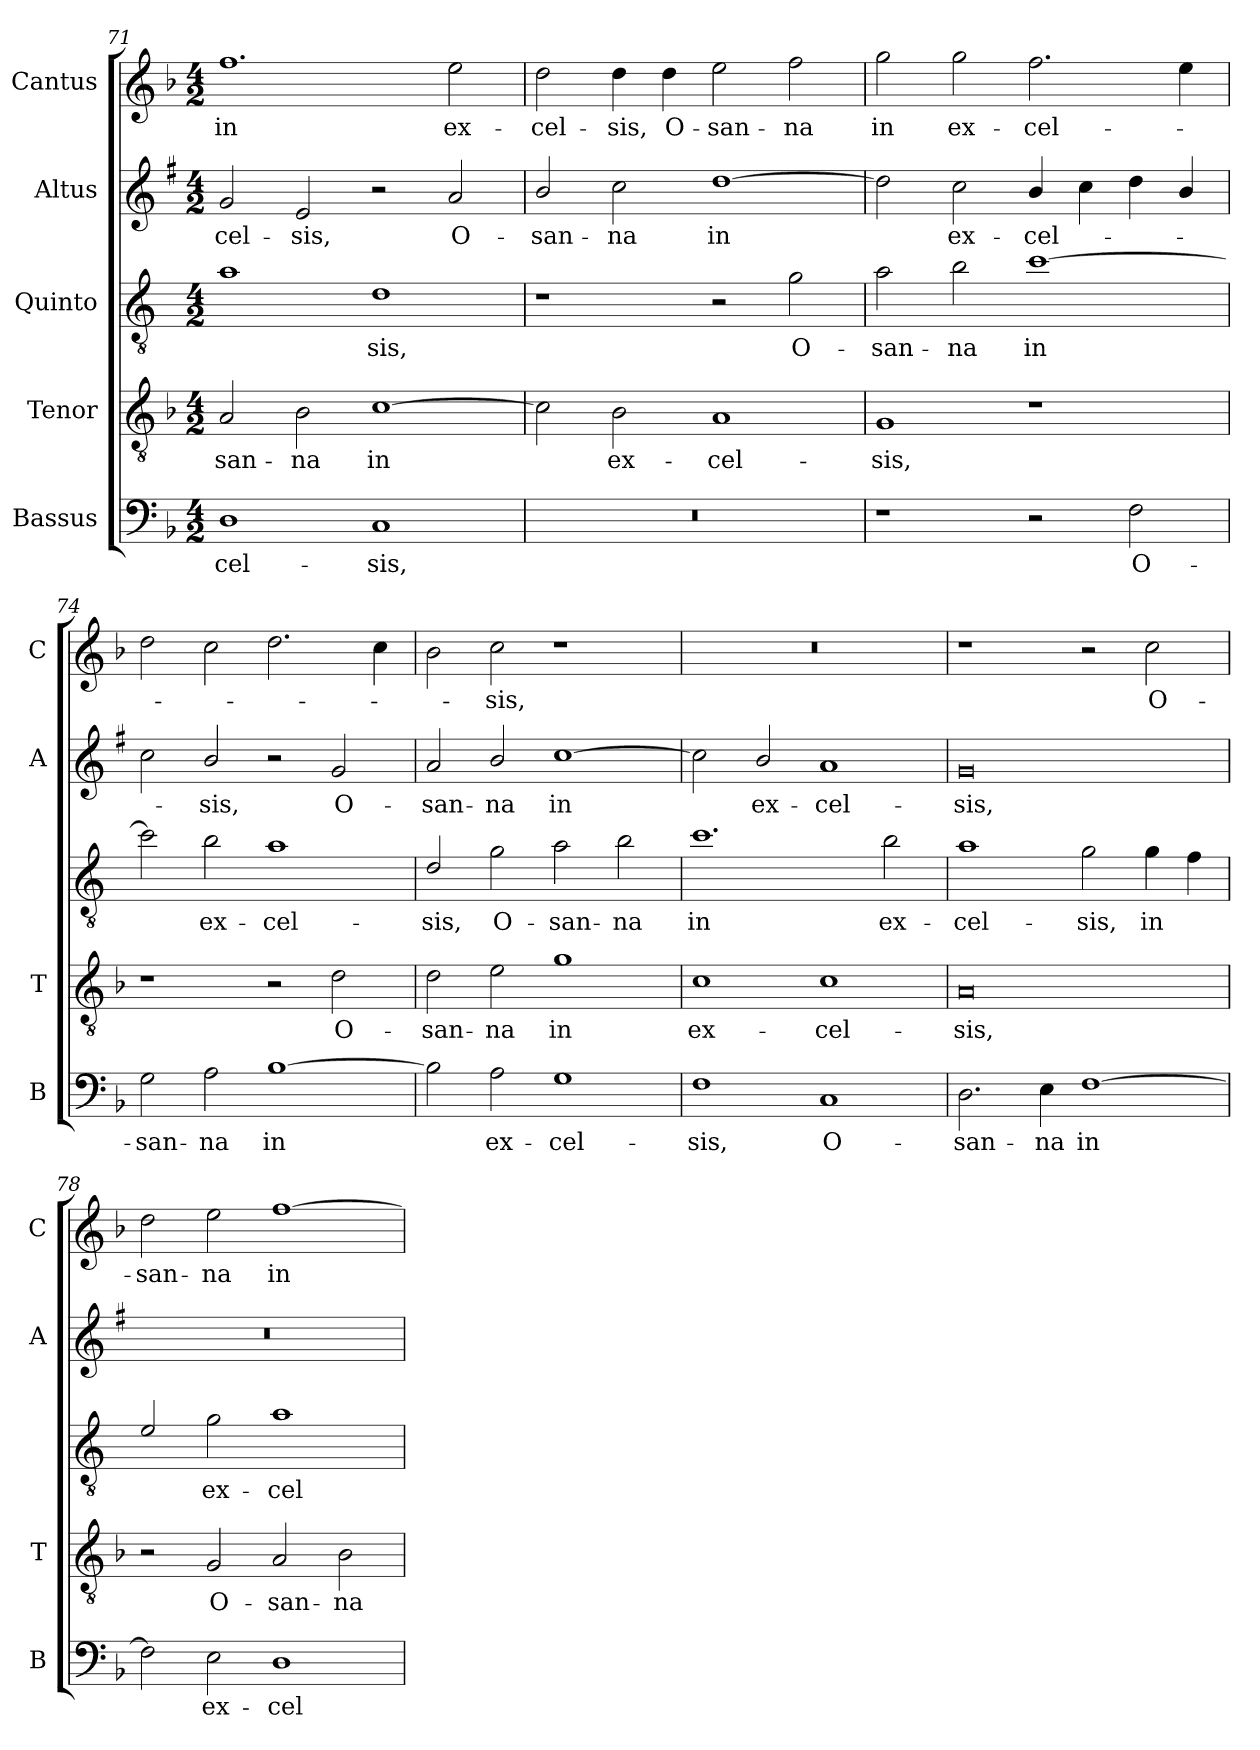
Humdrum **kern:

**kern	**text	**kern	**text	**kern	**text	**kern	**text	**kern	**text
*part5	*part5	*part4	*part4	*part3	*part3	*part2	*part2	*part1	*part1
*staff5	*staff5	*staff4	*staff4	*staff3	*staff3	*staff2	*staff2	*staff1	*staff1
*I"Bassus	*	*I"Tenor	*	*I"Quinto	*	*I"Altus	*	*I"Cantus	*
*I'B	*	*I'T	*	*	*	*I'A	*	*I'C	*
*clefF4	*	*clefGv2	*	*clefGv2	*	*clefG2	*	*clefG2	*
*	*	*	*	*ITrd4c7	*	*ITrd1c2	*	*	*
*k[b-]	*	*k[b-]	*	*k[b-]	*	*k[b-]	*	*k[b-]	*
*F:	*	*F:	*	*F:	*	*F:	*	*F:	*
*M4/2	*	*M4/2	*	*M4/2	*	*M4/2	*	*M4/2	*
=71	=71	=71	=71	=71	=71	=71	=71	=71	=71
!	!LO:LY:b	!	!LO:LY:b	!	!	!	!LO:LY:b	!	!LO:LY:b
1D	-cel-	2A/	-san-	1d	.	2f/	-cel-	1.ff	in
!	!	!	!LO:LY:b	!	!	!	!LO:LY:b	!	!
.	.	2B-\	-na	.	.	2d/	-sis,	.	.
!	!LO:LY:b	!	!LO:LY:b	!	!LO:LY:b	!	!	!	!
1C	-sis,	[1c	in	1G	-sis,	2r	.	.	.
!	!	!	!	!	!	!	!LO:LY:b	!	!LO:LY:b
.	.	.	.	.	.	2g/	O-	2ee\	ex-
!!LO:PB:g=z
=72	=72	=72	=72	=72	=72	=72	=72	=72	=72
!	!	!	!	!	!	!	!LO:LY:b	!	!LO:LY:b
0r	.	2c\]	.	1r	.	2a/	-san-	2dd\	-cel-
!	!	!	!LO:LY:b	!	!	!	!LO:LY:b	!	!LO:LY:b
.	.	2B-\	ex-	.	.	2b-\	-na	4dd\	-sis,
!	!	!	!	!	!	!	!	!	!LO:LY:b
.	.	.	.	.	.	.	.	4dd\	O-
!	!	!	!LO:LY:b	!	!	!	!LO:LY:b	!	!LO:LY:b
.	.	1A	-cel-	2r	.	[1cc	in	2ee\	-san-
!	!	!	!	!	!LO:LY:b	!	!	!	!LO:LY:b
.	.	.	.	2c\	O-	.	.	2ff\	-na
=73	=73	=73	=73	=73	=73	=73	=73	=73	=73
!	!	!	!LO:LY:b	!	!LO:LY:b	!	!	!	!LO:LY:b
1r	.	1G	-sis,	2d\	-san-	2cc\]	.	2gg\	in
!	!	!	!	!	!LO:LY:b	!	!LO:LY:b	!	!LO:LY:b
.	.	.	.	2e\	-na	2b-\	ex-	2gg\	ex-
!	!	!	!	!	!LO:LY:b	!	!LO:LY:b	!	!LO:LY:b
2r	.	1r	.	[1f	in	4a/	-cel-	2.ff\	-cel-
.	.	.	.	.	.	4b-\	.	.	.
!	!LO:LY:b	!	!	!	!	!	!	!	!
2F\	O-	.	.	.	.	4cc\	.	.	.
.	.	.	.	.	.	4a/	.	4ee\	.
=74	=74	=74	=74	=74	=74	=74	=74	=74	=74
!	!LO:LY:b	!	!	!	!	!	!	!	!
2G\	-san-	1r	.	2f\]	.	2b-\	.	2dd\	.
!	!LO:LY:b	!	!	!	!LO:LY:b	!	!LO:LY:b	!	!
2A\	-na	.	.	2e\	ex-	2a/	-sis,	2cc\	.
!	!LO:LY:b	!	!	!	!LO:LY:b	!	!	!	!
[1B-	in	2r	.	1d	-cel-	2r	.	2.dd\	.
!	!	!	!LO:LY:b	!	!	!	!LO:LY:b	!	!
.	.	2d\	O-	.	.	2f/	O-	.	.
.	.	.	.	.	.	.	.	4cc\	.
=75	=75	=75	=75	=75	=75	=75	=75	=75	=75
!	!	!	!LO:LY:b	!	!LO:LY:b	!	!LO:LY:b	!	!
2B-\]	.	2d\	-san-	2G/	-sis,	2g/	-san-	2b-\	.
!	!LO:LY:b	!	!LO:LY:b	!	!LO:LY:b	!	!LO:LY:b	!	!LO:LY:b
2A\	ex-	2e\	-na	2c\	O-	2a/	-na	2cc\	-sis,
!	!LO:LY:b	!	!LO:LY:b	!	!LO:LY:b	!	!LO:LY:b	!	!
1G	-cel-	1g	in	2d\	-san-	[1b-	in	1r	.
!	!	!	!	!	!LO:LY:b	!	!	!	!
.	.	.	.	2e\	-na	.	.	.	.
=76	=76	=76	=76	=76	=76	=76	=76	=76	=76
!	!LO:LY:b	!	!LO:LY:b	!	!LO:LY:b	!	!	!	!
1F	-sis,	1c	ex-	1.f	in	2b-\]	.	0r	.
!	!	!	!	!	!	!	!LO:LY:b	!	!
.	.	.	.	.	.	2a/	ex-	.	.
!	!LO:LY:b	!	!LO:LY:b	!	!	!	!LO:LY:b	!	!
1C	O-	1c	-cel-	.	.	1g	-cel-	.	.
!	!	!	!	!	!LO:LY:b	!	!	!	!
.	.	.	.	2e\	ex-	.	.	.	.
=77	=77	=77	=77	=77	=77	=77	=77	=77	=77
!	!LO:LY:b	!	!LO:LY:b	!	!LO:LY:b	!	!LO:LY:b	!	!
2.D\	-san-	0A	-sis,	1d	-cel-	0f	-sis,	1r	.
!	!LO:LY:b	!	!	!	!	!	!	!	!
4E\	-na	.	.	.	.	.	.	.	.
!	!LO:LY:b	!	!	!	!LO:LY:b	!	!	!	!
[1F	in	.	.	2c\	-sis,	.	.	2r	.
!	!	!	!	!	!LO:LY:b	!	!	!	!LO:LY:b
.	.	.	.	4c\	in	.	.	2cc\	O-
.	.	.	.	4B-\	.	.	.	.	.
=78	=78	=78	=78	=78	=78	=78	=78	=78	=78
!	!	!	!	!	!	!	!	!	!LO:LY:b
2F\]	.	2r	.	2A/	.	0r	.	2dd\	-san-
!	!LO:LY:b	!	!LO:LY:b	!	!LO:LY:b	!	!	!	!LO:LY:b
2E\	ex-	2G/	O-	2c\	ex-	.	.	2ee\	-na
!	!LO:LY:b	!	!LO:LY:b	!	!LO:LY:b	!	!	!	!LO:LY:b
1D	-cel-	2A/	-san-	1d	-cel-	.	.	[1ff	in
!	!	!	!LO:LY:b	!	!	!	!	!	!
.	.	2B-\	-na	.	.	.	.	.	.
=	=	=	=	=	=	=	=	=	=
*-	*-	*-	*-	*-	*-	*-	*-	*-	*-
